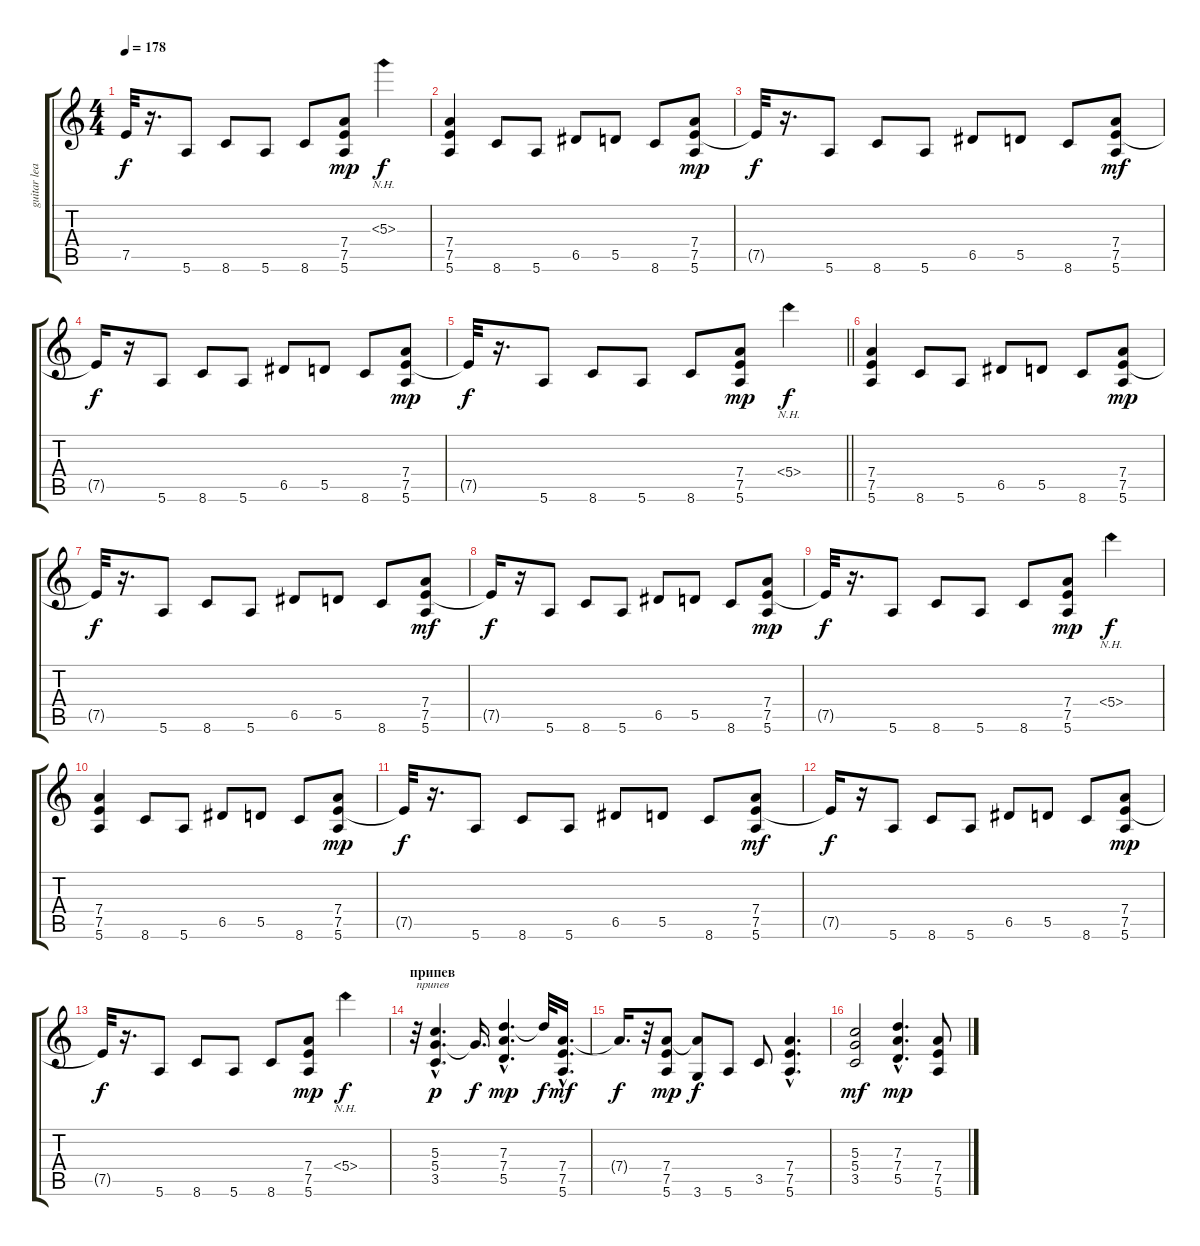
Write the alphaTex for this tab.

\track ("guitar lead" "guitar lea") {instrument distortionguitar}
\staff {score tabs}
\tuning (E4 B3 G3 D3 A2 E2) {hide}
\ts (4 4)
\tempo 178
\clef g2
\ks c
7.5{t}.32{dy f} r.16{d} 5.6.8 8.6.8 5.6.8 8.6.8 (7.4 7.5 5.6).8{dy mp} 5.3{nh}.4{dy f} |
(7.4 7.5 5.6).4 8.6.8 5.6.8 6.5.8 5.5.8 8.6.8 (7.4 7.5 5.6).8{dy mp} |
7.5{t}.32{dy f} r.16{d} 5.6.8 8.6.8 5.6.8 6.5.8 5.5.8 8.6.8 (7.4 7.5 5.6).8{dy mf} |
7.5{t}.16{dy f} r.16 5.6.8 8.6.8 5.6.8 6.5.8 5.5.8 8.6.8 (7.4 7.5 5.6).8{dy mp} |
\barLineRight lightlight
7.5{t}.32{dy f} r.16{d} 5.6.8 8.6.8 5.6.8 8.6.8 (7.4 7.5 5.6).8{dy mp} 5.4{nh}.4{dy f} |
(7.4 7.5 5.6).4 8.6.8 5.6.8 6.5.8 5.5.8 8.6.8 (7.4 7.5 5.6).8{dy mp} |
7.5{t}.32{dy f} r.16{d} 5.6.8 8.6.8 5.6.8 6.5.8 5.5.8 8.6.8 (7.4 7.5 5.6).8{dy mf} |
7.5{t}.16{dy f} r.16 5.6.8 8.6.8 5.6.8 6.5.8 5.5.8 8.6.8 (7.4 7.5 5.6).8{dy mp} |
7.5{t}.32{dy f} r.16{d} 5.6.8 8.6.8 5.6.8 8.6.8 (7.4 7.5 5.6).8{dy mp} 5.4{nh}.4{dy f} |
(7.4 7.5 5.6).4 8.6.8 5.6.8 6.5.8 5.5.8 8.6.8 (7.4 7.5 5.6).8{dy mp} |
7.5{t}.32{dy f} r.16{d} 5.6.8 8.6.8 5.6.8 6.5.8 5.5.8 8.6.8 (7.4 7.5 5.6).8{dy mf} |
7.5{t}.16{dy f} r.16 5.6.8 8.6.8 5.6.8 6.5.8 5.5.8 8.6.8 (7.4 7.5 5.6).8{dy mp} |
7.5{t}.32{dy f} r.16{d} 5.6.8 8.6.8 5.6.8 8.6.8 (7.4 7.5 5.6).8{dy mp} 5.4{nh}.4{dy f} |
\section ("" "припев")
r.32{txt "припев"} (5.3{hac} 5.4{hac} 3.5{hac}).4{d dy p} 5.4{t}.16{d dy f} (7.3{hac} 7.4{hac} 5.5{hac}).4{d dy mp} 7.3{t}.32{dy f} (7.4{hac} 7.5{hac} 5.6{hac}).16{d dy mf} |
7.4{t}.16{d dy f} r.32 (7.4 7.5 5.6).8{dy mp} (7.4{t} 3.6).8{dy f} 5.6.8 3.5.8 (7.4{hac} 7.5{hac} 5.6{hac}).4{d} |
(5.3 5.4 3.5).2{dy mf} (7.3{hac} 7.4{hac} 5.5{hac}).4{d dy mp} (7.4 7.5 5.6).8
